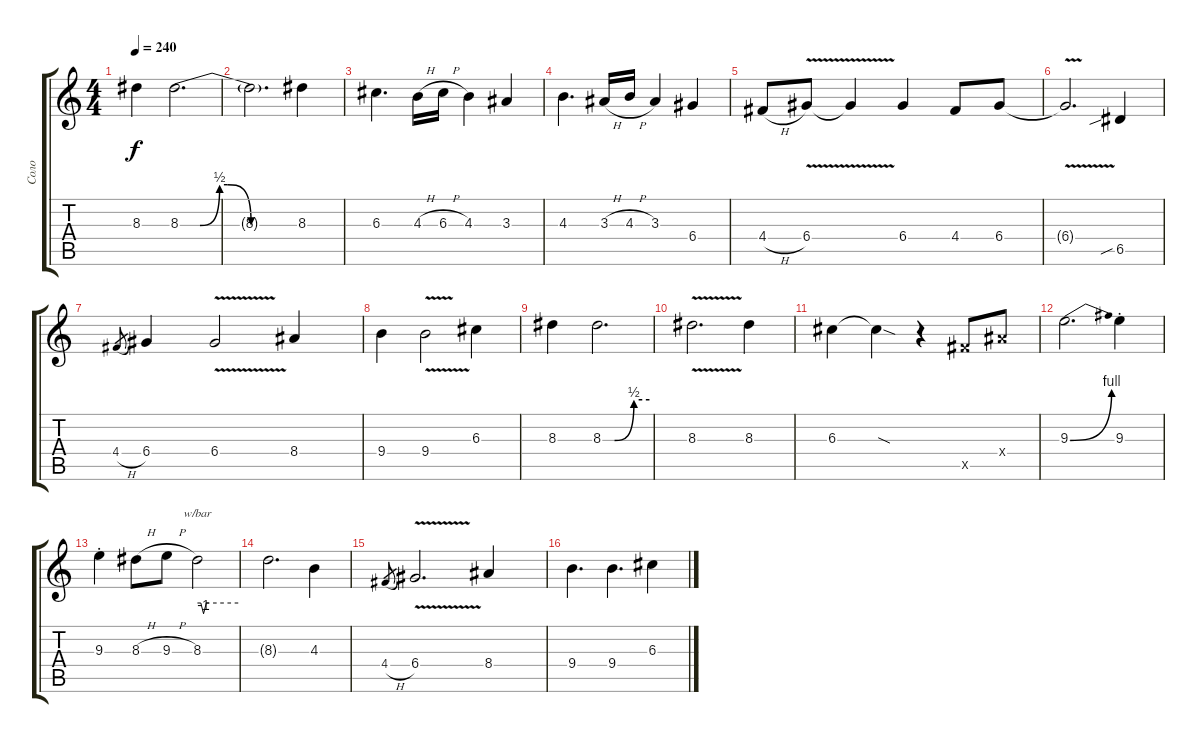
\track ("Соло" "Соло") {instrument distortionguitar}
\staff {score tabs}
\tuning (E4 B3 G3 D3 A2 E2) {hide}
\ts (4 4)
\tempo 240
\clef g2
\ks c
8.3.4{dy f} 8.3{be (custom 0 0 10 0 20 2 24 2 36 0 60 0)}.2{d} |
8.3{t}.2{d} 8.3.4 |
6.3.4{d} 4.3{h}.16 6.3{h}.16 4.3.4 3.3.4 |
4.3.4{d} 3.3{h}.16 4.3{h}.16 3.3.4 6.4.4 |
4.4{h}.8 6.4{v}.8 6.4{t}.4 6.4.4 4.4.8 6.4.8 |
6.4{v t}.2{d} 6.5{sib}.4 |
4.4{h}.8{gr} 6.4.4 6.4{v}.2 8.4.4 |
9.4.4 9.4{v}.2 6.3.4 |
8.3.4 8.3{be (custom 0 0 15 0 40 2 60 2)}.2{d} |
8.3{v}.2{d} 8.3.4 |
6.3.4 6.3{sod t}.4 r.4 9.5{x}.8 8.4{x}.8 |
9.3{be (bend 0 0 60 4)}.2{d} 9.3{st}.4 |
9.3{st}.4 8.3{h}.8 9.3{h}.8 8.3.2{tbe (custom default 0 0 5 0 9 -4 13 0 17 0 60 0)} |
8.3{t}.2{d} 4.3.4 |
4.4{h}.8{gr} 6.4{v}.2{d} 8.4.4 |
9.4.4{d} 9.4.4{d} 6.3.4
